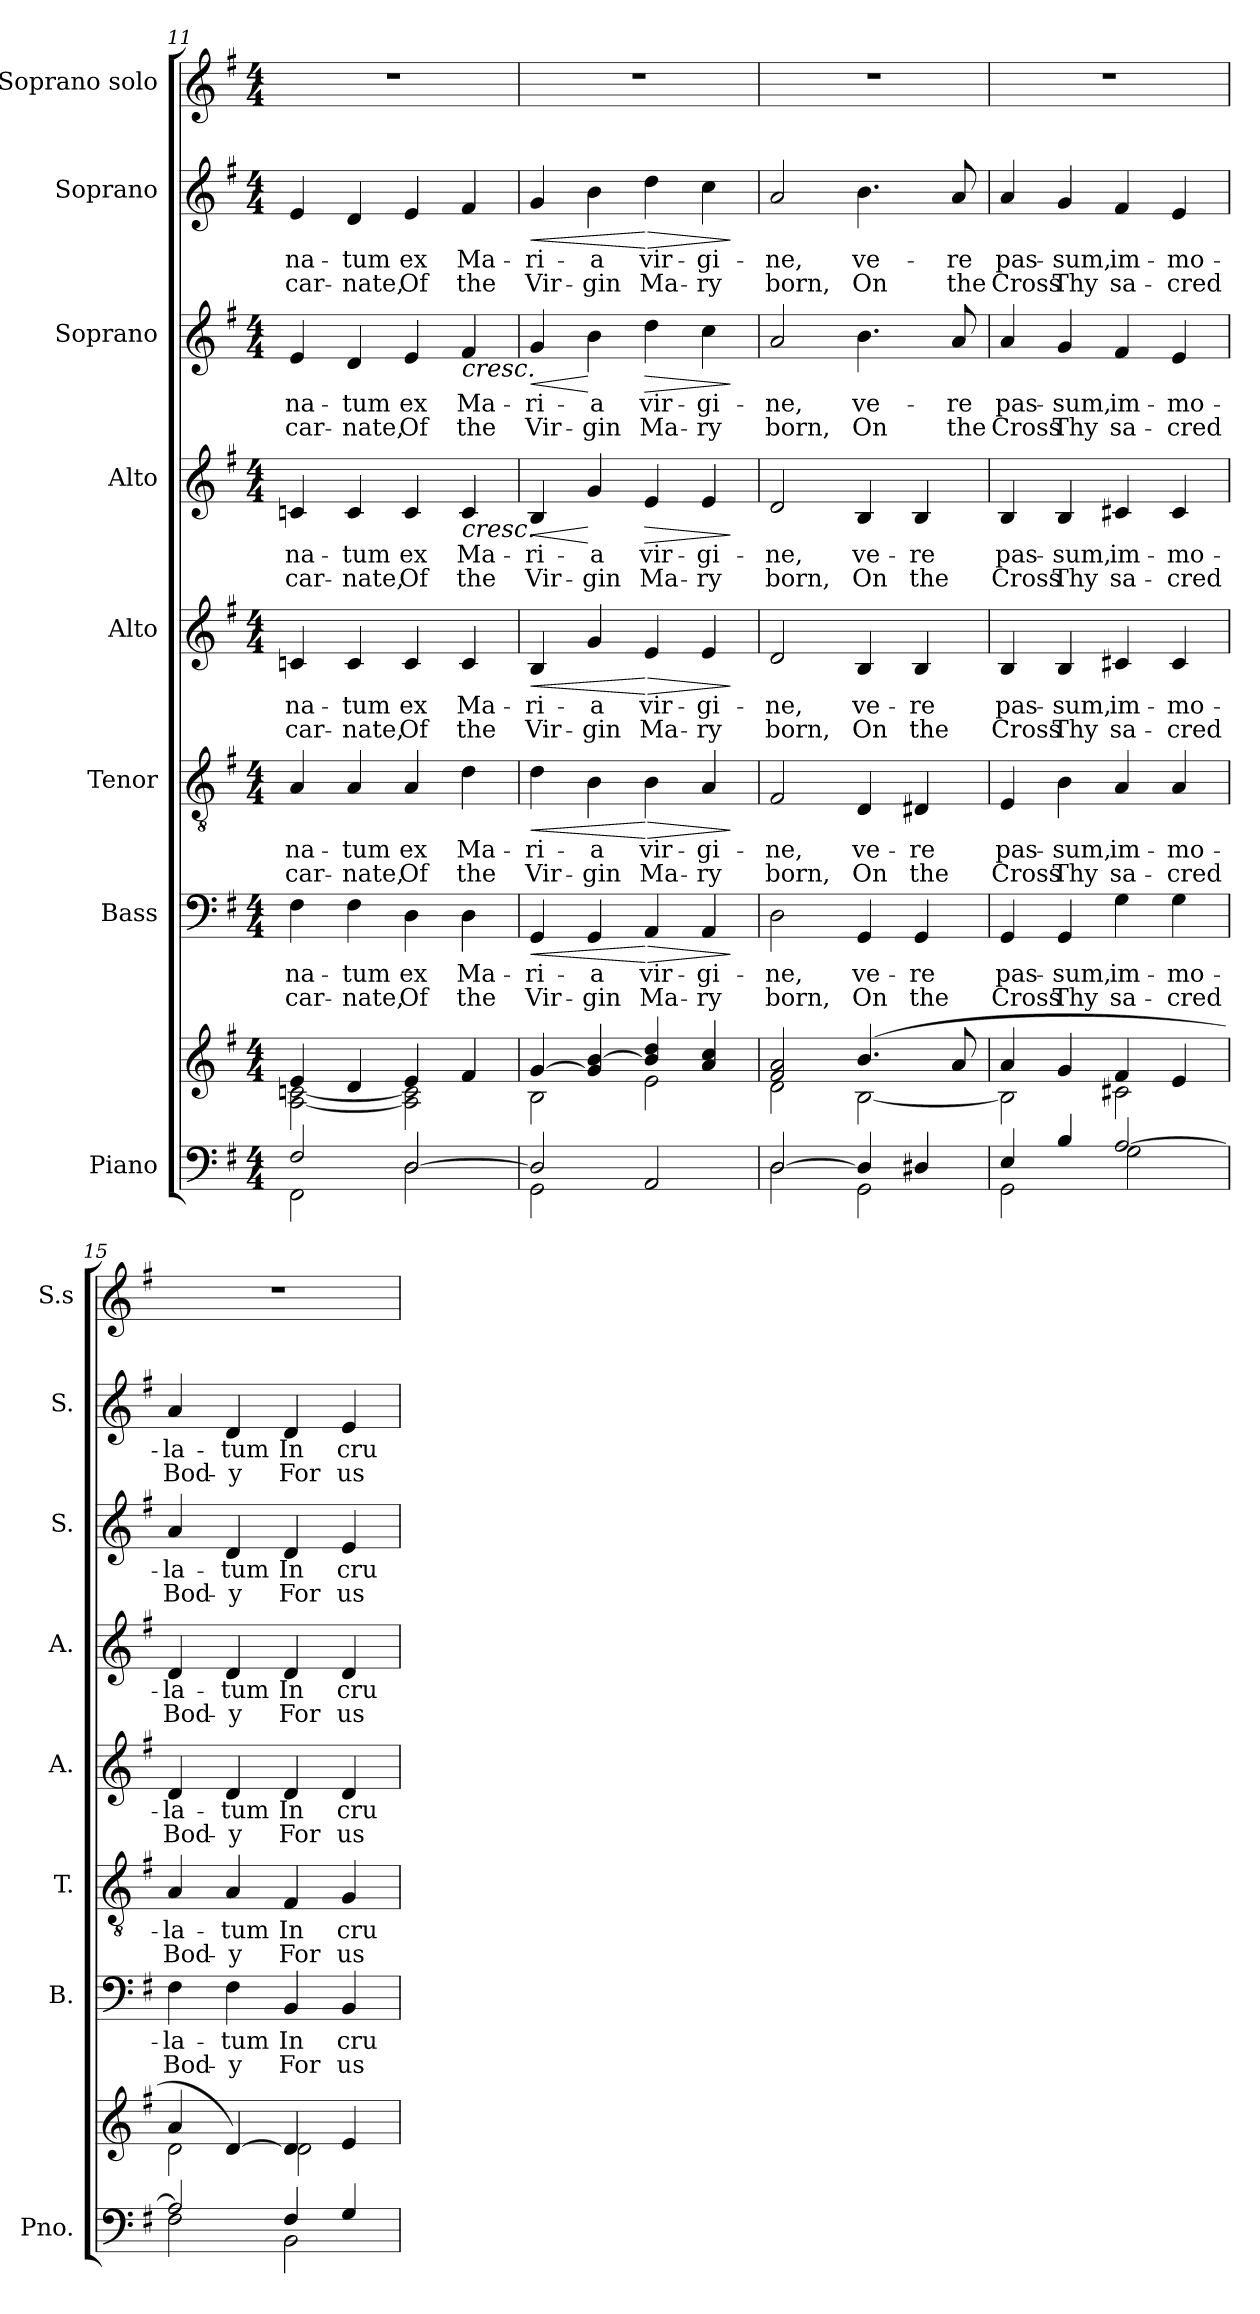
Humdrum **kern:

**kern	**kern	**kern	**text	**text	**dynam	**kern	**text	**text	**dynam	**kern	**text	**text	**dynam	**kern	**text	**text	**dynam	**kern	**text	**text	**dynam	**kern	**text	**text	**dynam	**kern
*part8	*part8	*part7	*part7	*part7	*part7	*part6	*part6	*part6	*part6	*part5	*part5	*part5	*part5	*part4	*part4	*part4	*part4	*part3	*part3	*part3	*part3	*part2	*part2	*part2	*part2	*part1
*staff9	*staff8	*staff7	*staff7	*staff7	*staff7	*staff6	*staff6	*staff6	*staff6	*staff5	*staff5	*staff5	*staff5	*staff4	*staff4	*staff4	*staff4	*staff3	*staff3	*staff3	*staff3	*staff2	*staff2	*staff2	*staff2	*staff1
*I"Piano	*	*I"Bass	*	*	*	*I"Tenor	*	*	*	*I"Alto	*	*	*	*I"Alto	*	*	*	*I"Soprano	*	*	*	*I"Soprano	*	*	*	*I"Soprano solo
*I'Pno.	*	*I'B.	*	*	*	*I'T.	*	*	*	*I'A.	*	*	*	*I'A.	*	*	*	*I'S.	*	*	*	*I'S.	*	*	*	*I'S.s
*clefF4	*clefG2	*clefF4	*	*	*	*clefGv2	*	*	*	*clefG2	*	*	*	*clefG2	*	*	*	*clefG2	*	*	*	*clefG2	*	*	*	*clefG2
*k[f#]	*k[f#]	*k[f#]	*	*	*	*k[f#]	*	*	*	*k[f#]	*	*	*	*k[f#]	*	*	*	*k[f#]	*	*	*	*k[f#]	*	*	*	*k[f#]
*G:	*G:	*G:	*	*	*	*G:	*	*	*	*G:	*	*	*	*G:	*	*	*	*G:	*	*	*	*G:	*	*	*	*G:
*M4/4	*M4/4	*M4/4	*	*	*	*M4/4	*	*	*	*M4/4	*	*	*	*M4/4	*	*	*	*M4/4	*	*	*	*M4/4	*	*	*	*M4/4
=11	=11	=11	=11	=11	=11	=11	=11	=11	=11	=11	=11	=11	=11	=11	=11	=11	=11	=11	=11	=11	=11	=11	=11	=11	=11	=11
*^	*^	*	*	*	*	*	*	*	*	*	*	*	*	*	*	*	*	*	*	*	*	*	*	*	*	*
!	!	!	!	!	!LO:LY:b	!LO:LY:b	!	!	!LO:LY:b	!LO:LY:b	!	!	!LO:LY:b	!LO:LY:b	!	!	!	!	!	!	!	!	!	!	!LO:LY:b	!LO:LY:b	!	!
2F#/	2FF#\	4e/	[2A\ [2cn\	4F#\	na-	-car-	.	4A/	na-	-car-	.	4cn/	na-	-car-	.	4cn/	na-	-car-	.	4e/	na-	-car-	.	4e/	na-	-car-	.	1r
!	!	!	!	!	!LO:LY:b	!LO:LY:b	!	!	!LO:LY:b	!LO:LY:b	!	!	!LO:LY:b	!LO:LY:b	!	!	!	!	!	!	!	!	!	!	!LO:LY:b	!LO:LY:b	!	!
.	.	4d/	.	4F#\	-tum	-nate,	.	4A/	-tum	-nate,	.	4c/	-tum	-nate,	.	4c/	-tum	-nate,	.	4d/	-tum	-nate,	.	4d/	-tum	-nate,	.	.
!	!	!	!	!	!LO:LY:b	!LO:LY:b	!	!	!LO:LY:b	!LO:LY:b	!	!	!LO:LY:b	!LO:LY:b	!	!	!	!	!	!	!	!	!	!	!LO:LY:b	!LO:LY:b	!	!
[2D/	2D\	4e/	2A\] 2c\]	4D\	ex	Of	.	4A/	ex	Of	.	4c/	ex	Of	.	4c/	ex	Of	.	4e/	ex	Of	.	4e/	ex	Of	.	.
!	!	!	!	!	!LO:LY:b	!LO:LY:b	!	!	!LO:LY:b	!LO:LY:b	!	!	!LO:LY:b	!LO:LY:b	!	!	!	!	!LO:HP:b	!	!	!	!LO:HP:b	!	!LO:LY:b	!LO:LY:b	!	!
.	.	4f#/	.	4D\	Ma-	the	.	4d\	Ma-	the	.	4c/	Ma-	the	.	4c/	Ma-	the	<	4f#/	Ma-	the	<	4f#/	Ma-	the	.	.
=12	=12	=12	=12	=12	=12	=12	=12	=12	=12	=12	=12	=12	=12	=12	=12	=12	=12	=12	=12	=12	=12	=12	=12	=12	=12	=12	=12	=12
!	!	!	!	!	!LO:LY:b	!LO:LY:b	!LO:HP:b	!	!LO:LY:b	!LO:LY:b	!LO:HP:b	!	!LO:LY:b	!LO:LY:b	!LO:HP:b	!	!	!	!LO:HP:b	!	!	!	!LO:HP:b	!	!LO:LY:b	!LO:LY:b	!LO:HP:b	!
2D/]	2GG\	[4g/	2B\	4GG/	-ri-	Vir-	<	4d\	-ri-	Vir-	<	4B/	-ri-	Vir-	<	4B/	-ri-	Vir-	<	4g/	-ri-	Vir-	<	4g/	-ri-	Vir-	<	1r
!	!	!	!	!	!LO:LY:b	!LO:LY:b	!	!	!LO:LY:b	!LO:LY:b	!	!	!LO:LY:b	!LO:LY:b	!	!	!	!	!	!	!	!	!	!	!LO:LY:b	!LO:LY:b	!	!
.	.	4g/] [4b/	.	4GG/	-a	-gin	.	4B\	-a	-gin	.	4g/	-a	-gin	.	4g/	-a	-gin	[	4b\	-a	-gin	[	4b\	-a	-gin	.	.
!	!	!	!	!	!LO:LY:b	!LO:LY:b	!LO:HP:n=1:b	!	!LO:LY:b	!LO:LY:b	!LO:HP:n=1:b	!	!LO:LY:b	!LO:LY:b	!LO:HP:n=1:b	!	!	!	!LO:HP:n=1:b	!	!	!	!LO:HP:n=1:b	!	!LO:LY:b	!LO:LY:b	!LO:HP:n=1:b	!
2AA/	2ryy	4b/] 4dd/	2e\	4AA/	vir-	Ma-	[ >	4B\	vir-	Ma-	[ >	4e/	vir-	Ma-	[ >	4e/	vir-	Ma-	[ >	4dd\	vir-	Ma-	[ >	4dd\	vir-	Ma-	[ >	.
!	!	!	!	!	!LO:LY:b	!LO:LY:b	!	!	!LO:LY:b	!LO:LY:b	!	!	!LO:LY:b	!LO:LY:b	!	!	!	!	!	!	!	!	!	!	!LO:LY:b	!LO:LY:b	!	!
.	.	4a/ 4cc/	.	4AA/	-gi-	-ry	.	4A/	-gi-	-ry	.	4e/	-gi-	-ry	.	4e/	-gi-	-ry	.	4cc\	-gi-	-ry	.	4cc\	-gi-	-ry	.	.
*v	*v	*	*	*	*	*	*	*	*	*	*	*	*	*	*	*	*	*	*	*	*	*	*	*	*	*	*	*
*	*v	*v	*	*	*	*	*	*	*	*	*	*	*	*	*	*	*	*	*	*	*	*	*	*	*	*	*
.	.	.	.	.	]	.	.	.	]	.	.	.	]	.	.	.	]	.	.	.	]	.	.	.	]	.
=13	=13	=13	=13	=13	=13	=13	=13	=13	=13	=13	=13	=13	=13	=13	=13	=13	=13	=13	=13	=13	=13	=13	=13	=13	=13	=13
*^	*^	*	*	*	*	*	*	*	*	*	*	*	*	*	*	*	*	*	*	*	*	*	*	*	*	*
!	!	!	!	!	!LO:LY:b	!LO:LY:b	!	!	!LO:LY:b	!LO:LY:b	!	!	!LO:LY:b	!LO:LY:b	!	!	!	!	!	!	!	!	!	!	!LO:LY:b	!LO:LY:b	!	!
[2D/	2D\	2f#/ 2a/	2d\	2D\	-ne,	born,	.	2F#/	-ne,	born,	.	2d/	-ne,	born,	.	2d/	-ne,	born,	.	2a/	-ne,	born,	.	2a/	-ne,	born,	.	1r
!	!	!	!	!	!LO:LY:b	!LO:LY:b	!	!	!LO:LY:b	!LO:LY:b	!	!	!LO:LY:b	!LO:LY:b	!	!	!	!	!	!	!	!	!	!	!LO:LY:b	!LO:LY:b	!	!
4D/]	2GG\	(>4.b/	[2B\	4GG/	ve-	On	.	4D/	ve-	On	.	4B/	ve-	On	.	4B/	ve-	On	.	4.b\	ve-	On	.	4.b\	ve-	On	.	.
!	!	!	!	!	!LO:LY:b	!LO:LY:b	!	!	!LO:LY:b	!LO:LY:b	!	!	!LO:LY:b	!LO:LY:b	!	!	!	!	!	!	!	!	!	!	!	!	!	!
4D#X/	.	.	.	4GG/	-re	the	.	4D#X/	-re	the	.	4B/	-re	the	.	4B/	-re	the	.	.	.	.	.	.	.	.	.	.
!	!	!	!	!	!	!	!	!	!	!	!	!	!	!	!	!	!	!	!	!	!	!	!	!	!LO:LY:b	!LO:LY:b	!	!
.	.	8a/	.	.	.	.	.	.	.	.	.	.	.	.	.	.	.	.	.	8a/	-re	the	.	8a/	-re	the	.	.
!!LO:PB:g=z
=14	=14	=14	=14	=14	=14	=14	=14	=14	=14	=14	=14	=14	=14	=14	=14	=14	=14	=14	=14	=14	=14	=14	=14	=14	=14	=14	=14	=14
!	!	!	!	!	!LO:LY:b	!LO:LY:b	!	!	!LO:LY:b	!LO:LY:b	!	!	!LO:LY:b	!LO:LY:b	!	!	!	!	!	!	!	!	!	!	!LO:LY:b	!LO:LY:b	!	!
4E/	2GG\	4a/	2B\]	4GG/	pas-	Cross	.	4E/	pas-	Cross	.	4B/	pas-	Cross	.	4B/	pas-	Cross	.	4a/	pas-	Cross	.	4a/	pas-	Cross	.	1r
!	!	!	!	!	!LO:LY:b	!LO:LY:b	!	!	!LO:LY:b	!LO:LY:b	!	!	!LO:LY:b	!LO:LY:b	!	!	!	!	!	!	!	!	!	!	!LO:LY:b	!LO:LY:b	!	!
4B/	.	4g/	.	4GG/	-sum,	Thy	.	4B\	-sum,	Thy	.	4B/	-sum,	Thy	.	4B/	-sum,	Thy	.	4g/	-sum,	Thy	.	4g/	-sum,	Thy	.	.
!	!	!	!	!	!LO:LY:b	!LO:LY:b	!	!	!LO:LY:b	!LO:LY:b	!	!	!LO:LY:b	!LO:LY:b	!	!	!	!	!	!	!	!	!	!	!LO:LY:b	!LO:LY:b	!	!
[2A/	2G\	4f#/	2c#X\	4G\	im-	sa-	.	4A/	im-	sa-	.	4c#X/	im-	sa-	.	4c#X/	im-	sa-	.	4f#/	im-	sa-	.	4f#/	im-	sa-	.	.
!	!	!	!	!	!LO:LY:b	!LO:LY:b	!	!	!LO:LY:b	!LO:LY:b	!	!	!LO:LY:b	!LO:LY:b	!	!	!	!	!	!	!	!	!	!	!LO:LY:b	!LO:LY:b	!	!
.	.	4e/	.	4G\	-mo-	-cred	.	4A/	-mo-	-cred	.	4c#/	-mo-	-cred	.	4c#/	-mo-	-cred	.	4e/	-mo-	-cred	.	4e/	-mo-	-cred	.	.
=15	=15	=15	=15	=15	=15	=15	=15	=15	=15	=15	=15	=15	=15	=15	=15	=15	=15	=15	=15	=15	=15	=15	=15	=15	=15	=15	=15	=15
!	!	!	!	!	!LO:LY:b	!LO:LY:b	!	!	!LO:LY:b	!LO:LY:b	!	!	!LO:LY:b	!LO:LY:b	!	!	!	!	!	!	!	!	!	!	!LO:LY:b	!LO:LY:b	!	!
2A/]	2F#\	4a/	2d\	4F#\	-la-	Bod-	.	4A/	-la-	Bod-	.	4d/	-la-	Bod-	.	4d/	-la-	Bod-	.	4a/	-la-	Bod-	.	4a/	-la-	Bod-	.	1r
!	!	!	!	!	!LO:LY:b	!LO:LY:b	!	!	!LO:LY:b	!LO:LY:b	!	!	!LO:LY:b	!LO:LY:b	!	!	!	!	!	!	!	!	!	!	!LO:LY:b	!LO:LY:b	!	!
.	.	[4d/)	.	4F#\	-tum	-y	.	4A/	-tum	-y	.	4d/	-tum	-y	.	4d/	-tum	-y	.	4d/	-tum	-y	.	4d/	-tum	-y	.	.
!	!	!	!	!	!LO:LY:b	!LO:LY:b	!	!	!LO:LY:b	!LO:LY:b	!	!	!LO:LY:b	!LO:LY:b	!	!	!	!	!	!	!	!	!	!	!LO:LY:b	!LO:LY:b	!	!
4F#/	2BB\	4d/]	2d\	4BB/	In	For	.	4F#/	In	For	.	4d/	In	For	.	4d/	In	For	.	4d/	In	For	.	4d/	In	For	.	.
!	!	!	!	!	!LO:LY:b	!LO:LY:b	!	!	!LO:LY:b	!LO:LY:b	!	!	!LO:LY:b	!LO:LY:b	!	!	!	!	!	!	!	!	!	!	!LO:LY:b	!LO:LY:b	!	!
4G/	.	4e/	.	4BB/	cru-	us	.	4G/	cru-	us	.	4d/	cru-	us	.	4d/	cru-	us	.	4e/	cru-	us	.	4e/	cru-	us	.	.
*v	*v	*	*	*	*	*	*	*	*	*	*	*	*	*	*	*	*	*	*	*	*	*	*	*	*	*	*	*
*	*v	*v	*	*	*	*	*	*	*	*	*	*	*	*	*	*	*	*	*	*	*	*	*	*	*	*	*
=	=	=	=	=	=	=	=	=	=	=	=	=	=	=	=	=	=	=	=	=	=	=	=	=	=	=
*-	*-	*-	*-	*-	*-	*-	*-	*-	*-	*-	*-	*-	*-	*-	*-	*-	*-	*-	*-	*-	*-	*-	*-	*-	*-	*-
